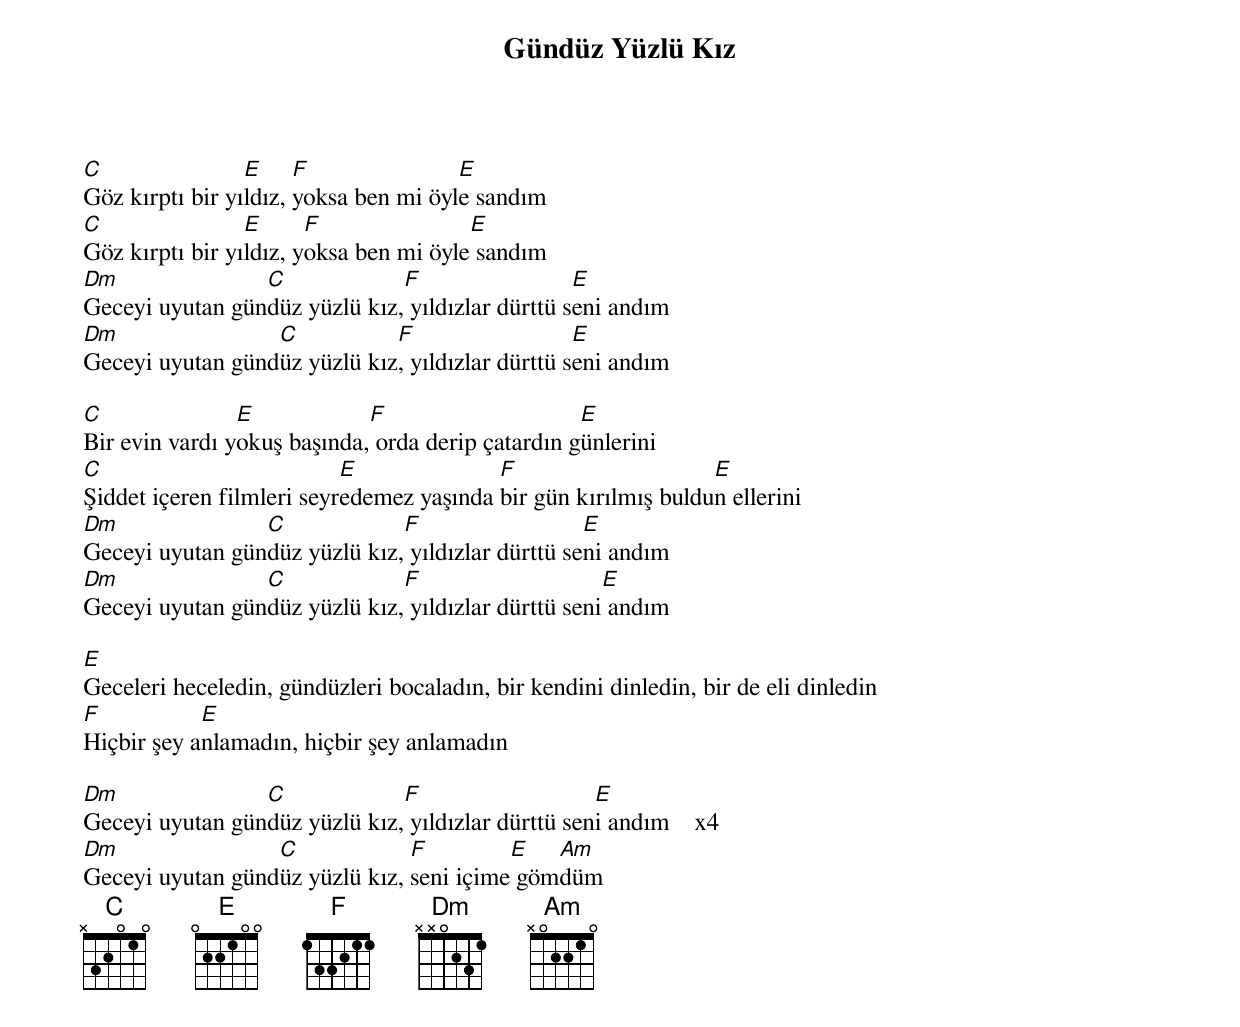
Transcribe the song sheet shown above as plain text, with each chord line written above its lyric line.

{title: Gündüz Yüzlü Kız}
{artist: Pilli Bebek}

C                E     F               E
Göz kırptı bir yıldız, yoksa ben mi öyle sandım
C                E      F               E
Göz kırptı bir yıldız, yoksa ben mi öyle sandım
Dm               C             F                  E
Geceyi uyutan gündüz yüzlü kız, yıldızlar dürttü seni andım
Dm                C           F                   E
Geceyi uyutan gündüz yüzlü kız, yıldızlar dürttü seni andım

C               E            F                     E
Bir evin vardı yokuş başında, orda derip çatardın günlerini
C                          E              F                     E
Şiddet içeren filmleri seyredemez yaşında bir gün kırılmış buldun ellerini
Dm               C             F                   E
Geceyi uyutan gündüz yüzlü kız, yıldızlar dürttü seni andım
Dm               C             F                     E
Geceyi uyutan gündüz yüzlü kız, yıldızlar dürttü seni andım

E
Geceleri heceledin, gündüzleri bocaladın, bir kendini dinledin, bir de eli dinledin
F           E
Hiçbir şey anlamadın, hiçbir şey anlamadın

Dm               C             F                    E
Geceyi uyutan gündüz yüzlü kız, yıldızlar dürttü seni andım    x4
Dm                C             F         E   Am
Geceyi uyutan gündüz yüzlü kız, seni içime gömdüm
